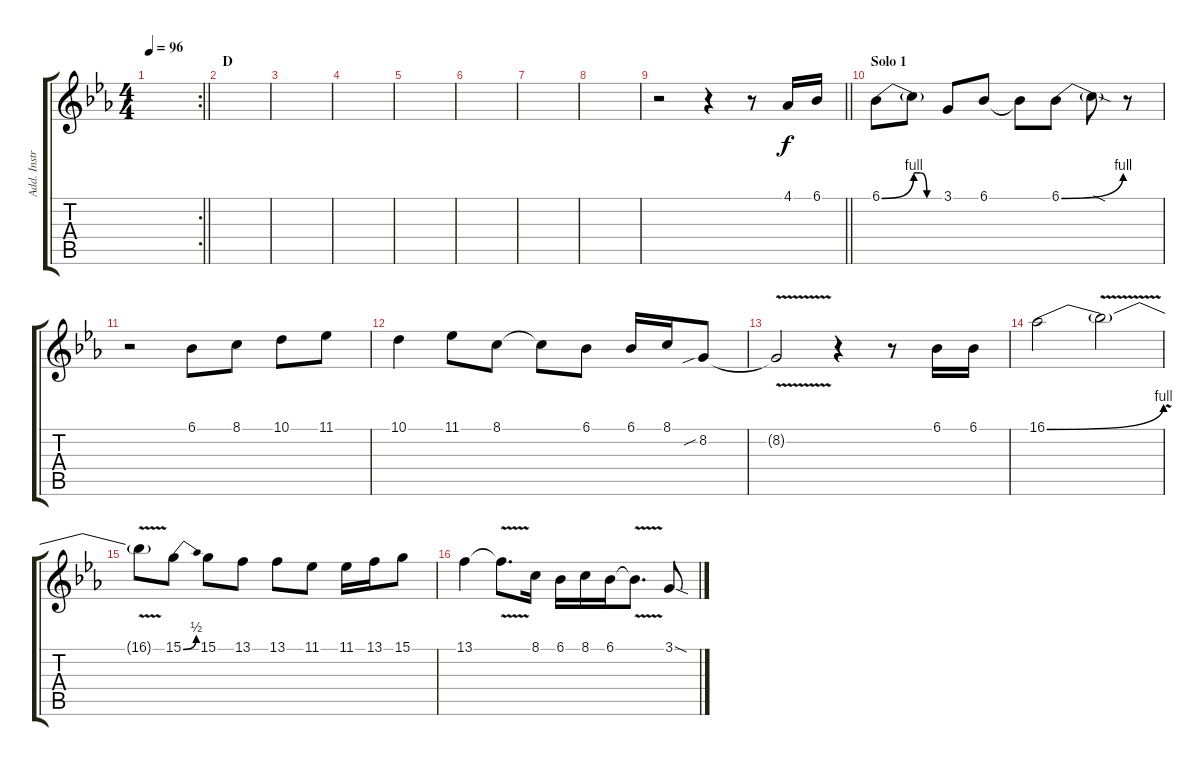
\track ("Add. Instruments" "Add. Instr") {instrument pad1newage}
\staff {score tabs}
\tuning (E4 B3 G3 D3 A2 E2) {hide}
\rc 2
\ts (4 4)
\tempo 96
\clef g2
\barLineRight lightlight
\ks cminor
|
\section ("" "D")
|
|
|
|
|
|
|
\barLineRight lightlight
r.2{instrument altosax} r.4 r.8 4.1.16 6.1.16 |
\section ("" "Solo 1")
6.1{be (bend 0 0 60 4)}.8 6.1{be (custom 0 4 15 4 30 0 60 0) t}.8 3.1.8 6.1.8 6.1{t}.8 6.1{be (bend 0 0 60 4)}.8 6.1{sod t}.8 r.8 |
r.2 6.1.8 8.1.8 10.1.8 11.1.8 |
10.1.4 11.1.8 8.1.8 8.1{t}.8 6.1.8 6.1.16 8.1.16 8.2{sib}.8 |
8.2{v t}.2 r.4 r.8 6.1.16 6.1.16 |
16.1{be (bend 0 0 60 4)}.2 16.1{v t}.2 |
16.1{t}.8 15.1{be (bend 0 0 60 2)}.8 15.1.8 13.1.8 13.1.8 11.1.8 11.1.16 13.1.16 15.1.8 |
13.1.4 13.1{v t}.8{d} 8.1.16 6.1.16 8.1.16 6.1.16 6.1{v t}.8{d} 3.1{sod}.8
